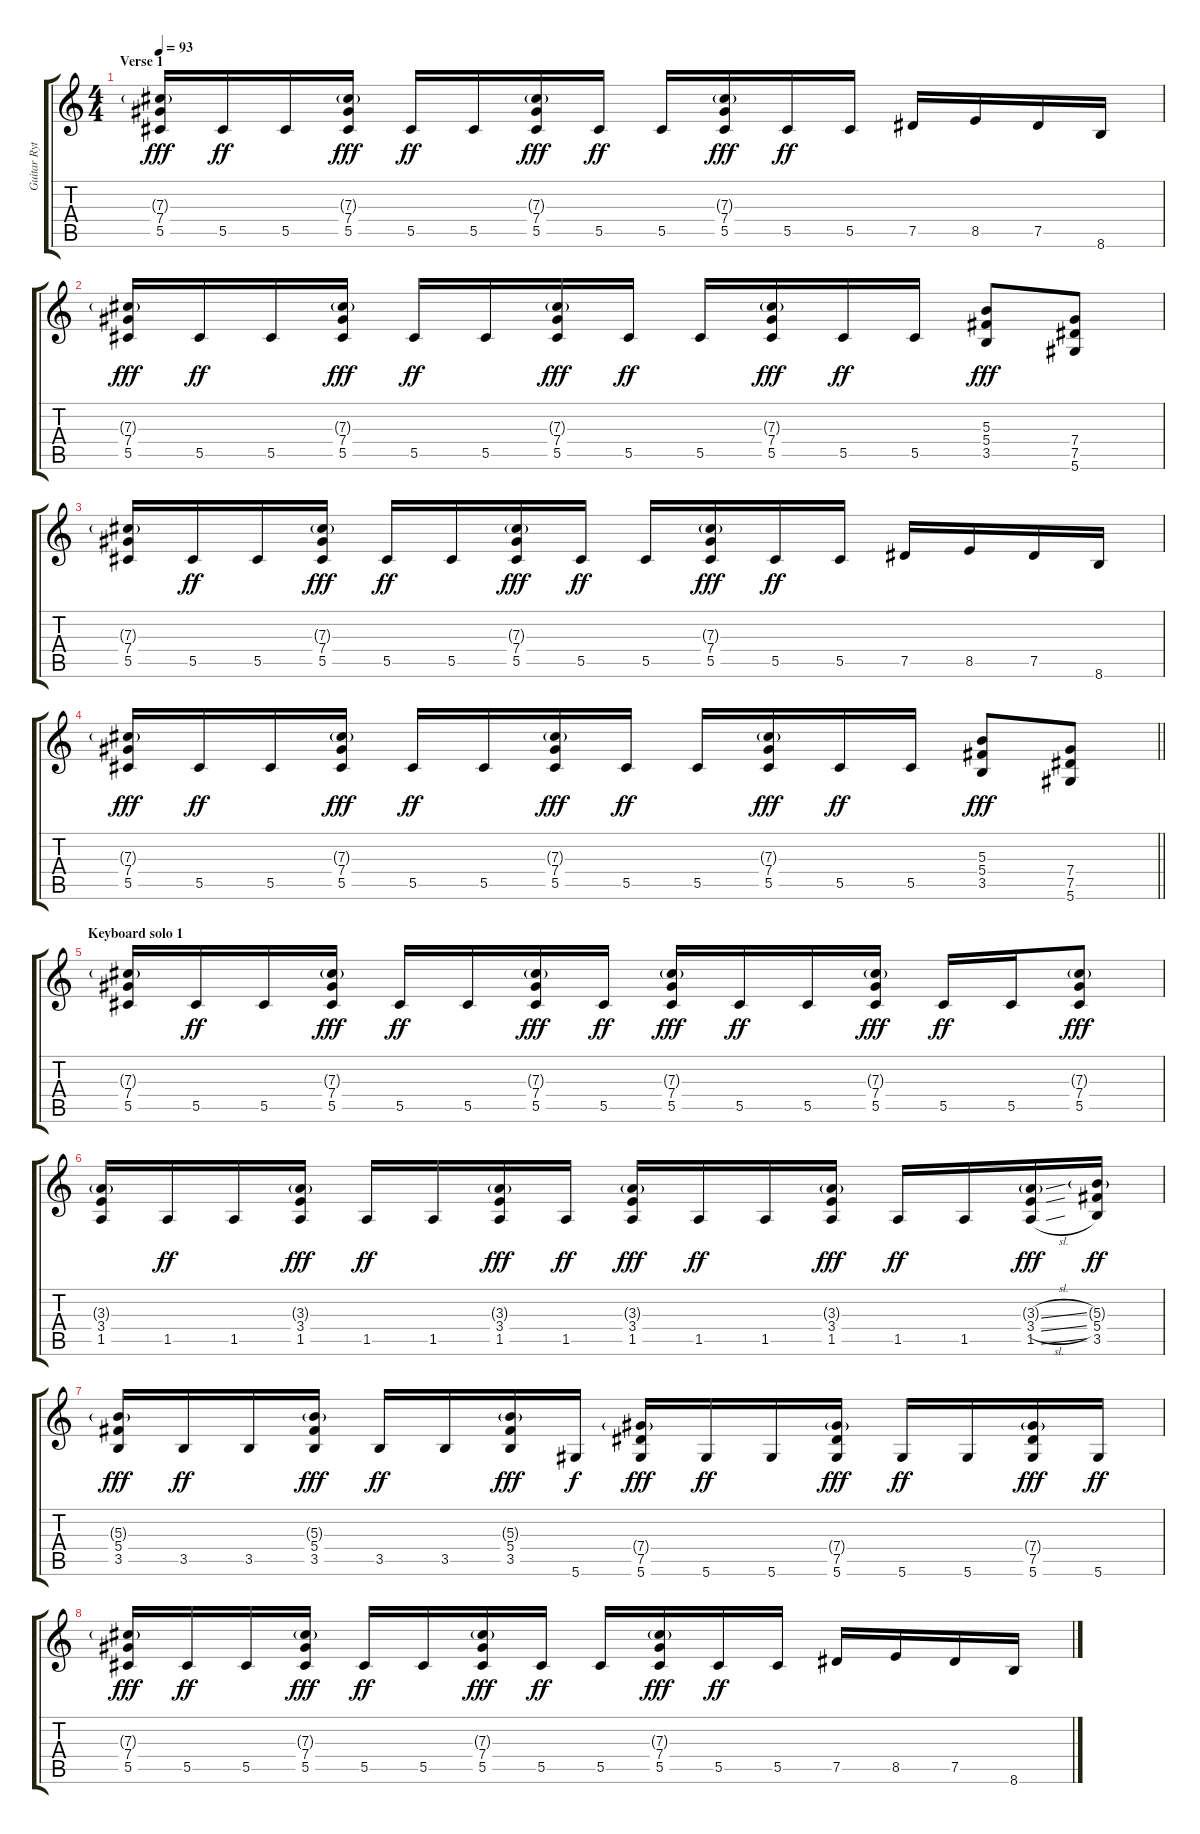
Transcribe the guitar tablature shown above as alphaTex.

\track ("Guitar Rythm 2" "Guitar Ryt") {instrument overdrivenguitar}
\staff {score tabs}
\tuning (Eb4 Bb3 Gb3 Db3 Ab2 Eb2) {hide}
\ts (4 4)
\section ("" "Verse 1")
\tempo 93
\clef g2
\ks c
(7.3{g} 7.4 5.5).16{dy fff} 5.5.16{dy ff} 5.5.16 (7.3{g} 7.4 5.5).16{dy fff} 5.5.16{dy ff} 5.5.16 (7.3{g} 7.4 5.5).16{dy fff} 5.5.16{dy ff} 5.5.16 (7.3{g} 7.4 5.5).16{dy fff} 5.5.16{dy ff} 5.5.16 7.5.16 8.5.16 7.5.16 8.6.16 |
(7.3{g} 7.4 5.5).16{dy fff} 5.5.16{dy ff} 5.5.16 (7.3{g} 7.4 5.5).16{dy fff} 5.5.16{dy ff} 5.5.16 (7.3{g} 7.4 5.5).16{dy fff} 5.5.16{dy ff} 5.5.16 (7.3{g} 7.4 5.5).16{dy fff} 5.5.16{dy ff} 5.5.16 (5.3 5.4 3.5).8{dy fff} (7.4 7.5 5.6).8 |
(7.3{g} 7.4 5.5).16 5.5.16{dy ff} 5.5.16 (7.3{g} 7.4 5.5).16{dy fff} 5.5.16{dy ff} 5.5.16 (7.3{g} 7.4 5.5).16{dy fff} 5.5.16{dy ff} 5.5.16 (7.3{g} 7.4 5.5).16{dy fff} 5.5.16{dy ff} 5.5.16 7.5.16 8.5.16 7.5.16 8.6.16 |
\barLineRight lightlight
(7.3{g} 7.4 5.5).16{dy fff} 5.5.16{dy ff} 5.5.16 (7.3{g} 7.4 5.5).16{dy fff} 5.5.16{dy ff} 5.5.16 (7.3{g} 7.4 5.5).16{dy fff} 5.5.16{dy ff} 5.5.16 (7.3{g} 7.4 5.5).16{dy fff} 5.5.16{dy ff} 5.5.16 (5.3 5.4 3.5).8{dy fff} (7.4 7.5 5.6).8 |
\section ("" "Keyboard solo 1")
(7.3{g} 7.4 5.5).16 5.5.16{dy ff} 5.5.16 (7.3{g} 7.4 5.5).16{dy fff} 5.5.16{dy ff} 5.5.16 (7.3{g} 7.4 5.5).16{dy fff} 5.5.16{dy ff} (7.3{g} 7.4 5.5).16{dy fff} 5.5.16{dy ff} 5.5.16 (7.3{g} 7.4 5.5).16{dy fff} 5.5.16{dy ff} 5.5.16 (7.3{g} 7.4 5.5).8{dy fff} |
(3.3{g} 3.4 1.5).16 1.5.16{dy ff} 1.5.16 (3.3{g} 3.4 1.5).16{dy fff} 1.5.16{dy ff} 1.5.16 (3.3{g} 3.4 1.5).16{dy fff} 1.5.16{dy ff} (3.3{g} 3.4 1.5).16{dy fff} 1.5.16{dy ff} 1.5.16 (3.3{g} 3.4 1.5).16{dy fff} 1.5.16{dy ff} 1.5.16 (3.3{sl g} 3.4{sl} 1.5{sl}).16{dy fff} (5.3{g} 5.4 3.5).16{dy ff} |
(5.3{g} 5.4 3.5).16{dy fff} 3.5.16{dy ff} 3.5.16 (5.3{g} 5.4 3.5).16{dy fff} 3.5.16{dy ff} 3.5.16 (5.3{g} 5.4 3.5).16{dy fff} 5.6.16{dy f} (7.4{g} 7.5 5.6).16{dy fff} 5.6.16{dy ff} 5.6.16 (7.4{g} 7.5 5.6).16{dy fff} 5.6.16{dy ff} 5.6.16 (7.4{g} 7.5 5.6).16{dy fff} 5.6.16{dy ff} |
(7.3{g} 7.4 5.5).16{dy fff} 5.5.16{dy ff} 5.5.16 (7.3{g} 7.4 5.5).16{dy fff} 5.5.16{dy ff} 5.5.16 (7.3{g} 7.4 5.5).16{dy fff} 5.5.16{dy ff} 5.5.16 (7.3{g} 7.4 5.5).16{dy fff} 5.5.16{dy ff} 5.5.16 7.5.16 8.5.16 7.5.16 8.6.16
